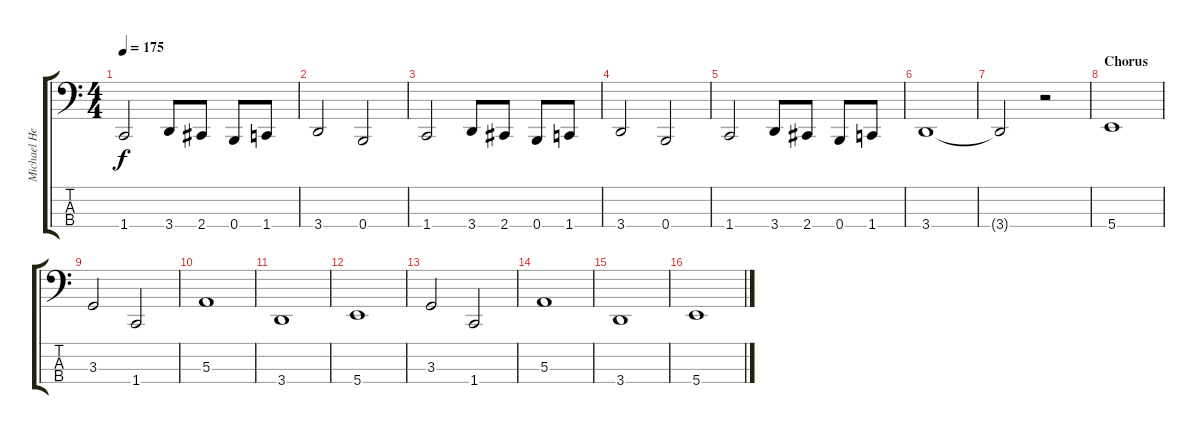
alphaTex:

\track ("Michael Hedlund" "Michael He") {instrument electricbasspick}
\staff {score tabs}
\tuning (D2 A1 E1 B0) {hide}
\ts (4 4)
\tempo 175
\clef f4
\ks c
1.4.2{dy f} 3.4.8 2.4.8 0.4.8 1.4.8 |
3.4.2 0.4.2 |
1.4.2 3.4.8 2.4.8 0.4.8 1.4.8 |
3.4.2 0.4.2 |
1.4.2 3.4.8 2.4.8 0.4.8 1.4.8 |
3.4.1 |
3.4{t}.2 r.2 |
\section ("" "Chorus")
5.4.1 |
3.3.2 1.4.2 |
5.3.1 |
3.4.1 |
5.4.1 |
3.3.2 1.4.2 |
5.3.1 |
3.4.1 |
5.4.1
